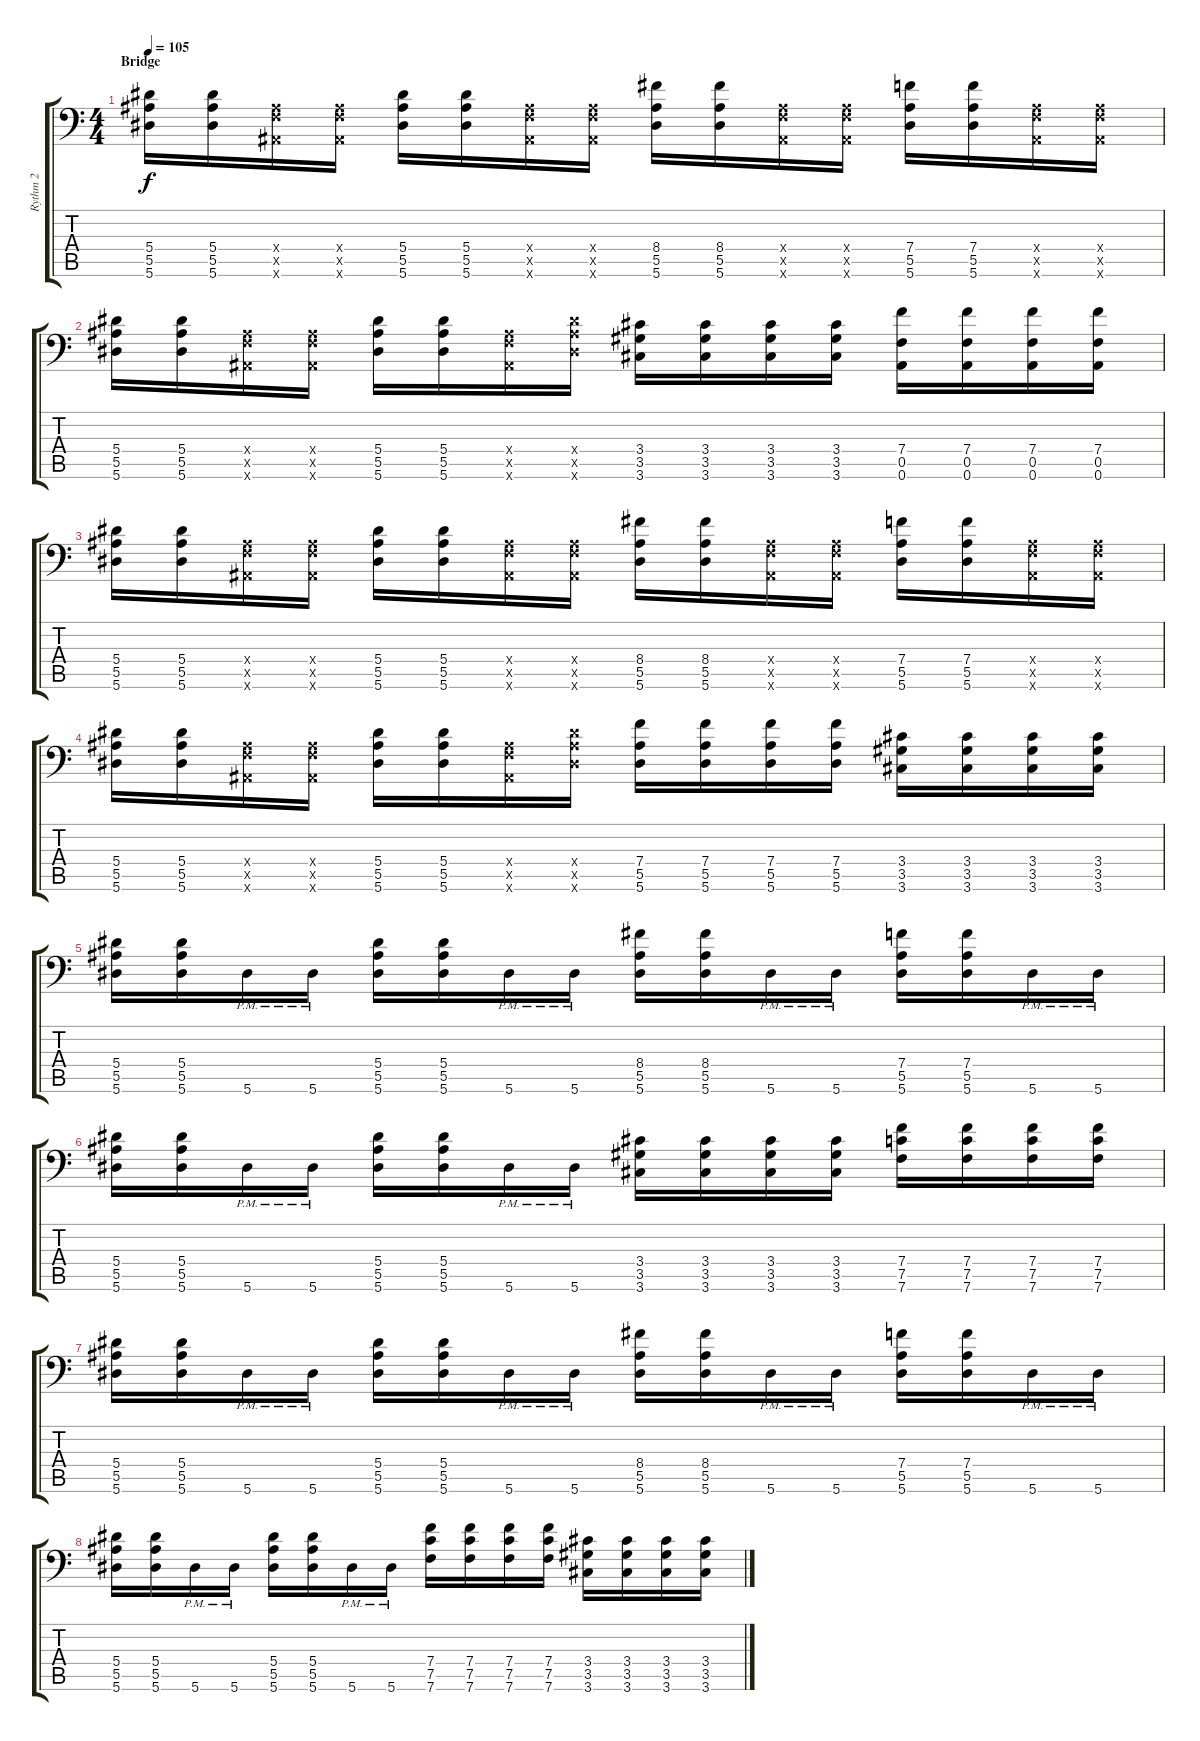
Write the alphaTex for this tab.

\track ("Rythm 2" "Rythm 2") {instrument overdrivenguitar}
\staff {score tabs}
\tuning (C4 G3 Eb3 Bb2 F2 Bb1) {hide}
\ts (4 4)
\section ("" "Bridge")
\tempo 105
\clef f4
\ks c
(5.4 5.5 5.6).16{dy f} (5.4 5.5 5.6).16 (0.4{x} 0.5{x} 0.6{x}).16 (0.4{x} 0.5{x} 0.6{x}).16 (5.4 5.5 5.6).16 (5.4 5.5 5.6).16 (0.4{x} 0.5{x} 0.6{x}).16 (0.4{x} 0.5{x} 0.6{x}).16 (8.4 5.5 5.6).16 (8.4 5.5 5.6).16 (0.4{x} 0.5{x} 0.6{x}).16 (0.4{x} 0.5{x} 0.6{x}).16 (7.4 5.5 5.6).16 (7.4 5.5 5.6).16 (0.4{x} 0.5{x} 0.6{x}).16 (0.4{x} 0.5{x} 0.6{x}).16 |
(5.4 5.5 5.6).16 (5.4 5.5 5.6).16 (0.4{x} 0.5{x} 0.6{x}).16 (0.4{x} 0.5{x} 0.6{x}).16 (5.4 5.5 5.6).16 (5.4 5.5 5.6).16 (0.4{x} 0.5{x} 0.6{x}).16 (5.4{x} 5.5{x} 5.6{x}).16 (3.4 3.5 3.6).16 (3.4 3.5 3.6).16 (3.4 3.5 3.6).16 (3.4 3.5 3.6).16 (7.4 0.5 0.6).16 (7.4 0.5 0.6).16 (7.4 0.5 0.6).16 (7.4 0.5 0.6).16 |
(5.4 5.5 5.6).16 (5.4 5.5 5.6).16 (0.4{x} 0.5{x} 0.6{x}).16 (0.4{x} 0.5{x} 0.6{x}).16 (5.4 5.5 5.6).16 (5.4 5.5 5.6).16 (0.4{x} 0.5{x} 0.6{x}).16 (0.4{x} 0.5{x} 0.6{x}).16 (8.4 5.5 5.6).16 (8.4 5.5 5.6).16 (0.4{x} 0.5{x} 0.6{x}).16 (0.4{x} 0.5{x} 0.6{x}).16 (7.4 5.5 5.6).16 (7.4 5.5 5.6).16 (0.4{x} 0.5{x} 0.6{x}).16 (0.4{x} 0.5{x} 0.6{x}).16 |
(5.4 5.5 5.6).16 (5.4 5.5 5.6).16 (0.4{x} 0.5{x} 0.6{x}).16 (0.4{x} 0.5{x} 0.6{x}).16 (5.4 5.5 5.6).16 (5.4 5.5 5.6).16 (0.4{x} 0.5{x} 0.6{x}).16 (5.4{x} 5.5{x} 5.6{x}).16 (7.4 5.5 5.6).16 (7.4 5.5 5.6).16 (7.4 5.5 5.6).16 (7.4 5.5 5.6).16 (3.4 3.5 3.6).16 (3.4 3.5 3.6).16 (3.4 3.5 3.6).16 (3.4 3.5 3.6).16 |
(5.4 5.5 5.6).16 (5.4 5.5 5.6).16 5.6{pm}.16 5.6{pm}.16 (5.4 5.5 5.6).16 (5.4 5.5 5.6).16 5.6{pm}.16 5.6{pm}.16 (8.4 5.5 5.6).16 (8.4 5.5 5.6).16 5.6{pm}.16 5.6{pm}.16 (7.4 5.5 5.6).16 (7.4 5.5 5.6).16 5.6{pm}.16 5.6{pm}.16 |
(5.4 5.5 5.6).16 (5.4 5.5 5.6).16 5.6{pm}.16 5.6{pm}.16 (5.4 5.5 5.6).16 (5.4 5.5 5.6).16 5.6{pm}.16 5.6{pm}.16 (3.4 3.5 3.6).16 (3.4 3.5 3.6).16 (3.4 3.5 3.6).16 (3.4 3.5 3.6).16 (7.4 7.5 7.6).16 (7.4 7.5 7.6).16 (7.4 7.5 7.6).16 (7.4 7.5 7.6).16 |
(5.4 5.5 5.6).16 (5.4 5.5 5.6).16 5.6{pm}.16 5.6{pm}.16 (5.4 5.5 5.6).16 (5.4 5.5 5.6).16 5.6{pm}.16 5.6{pm}.16 (8.4 5.5 5.6).16 (8.4 5.5 5.6).16 5.6{pm}.16 5.6{pm}.16 (7.4 5.5 5.6).16 (7.4 5.5 5.6).16 5.6{pm}.16 5.6{pm}.16 |
(5.4 5.5 5.6).16 (5.4 5.5 5.6).16 5.6{pm}.16 5.6{pm}.16 (5.4 5.5 5.6).16 (5.4 5.5 5.6).16 5.6{pm}.16 5.6{pm}.16 (7.4 7.5 7.6).16 (7.4 7.5 7.6).16 (7.4 7.5 7.6).16 (7.4 7.5 7.6).16 (3.4 3.5 3.6).16 (3.4 3.5 3.6).16 (3.4 3.5 3.6).16 (3.4 3.5 3.6).16
